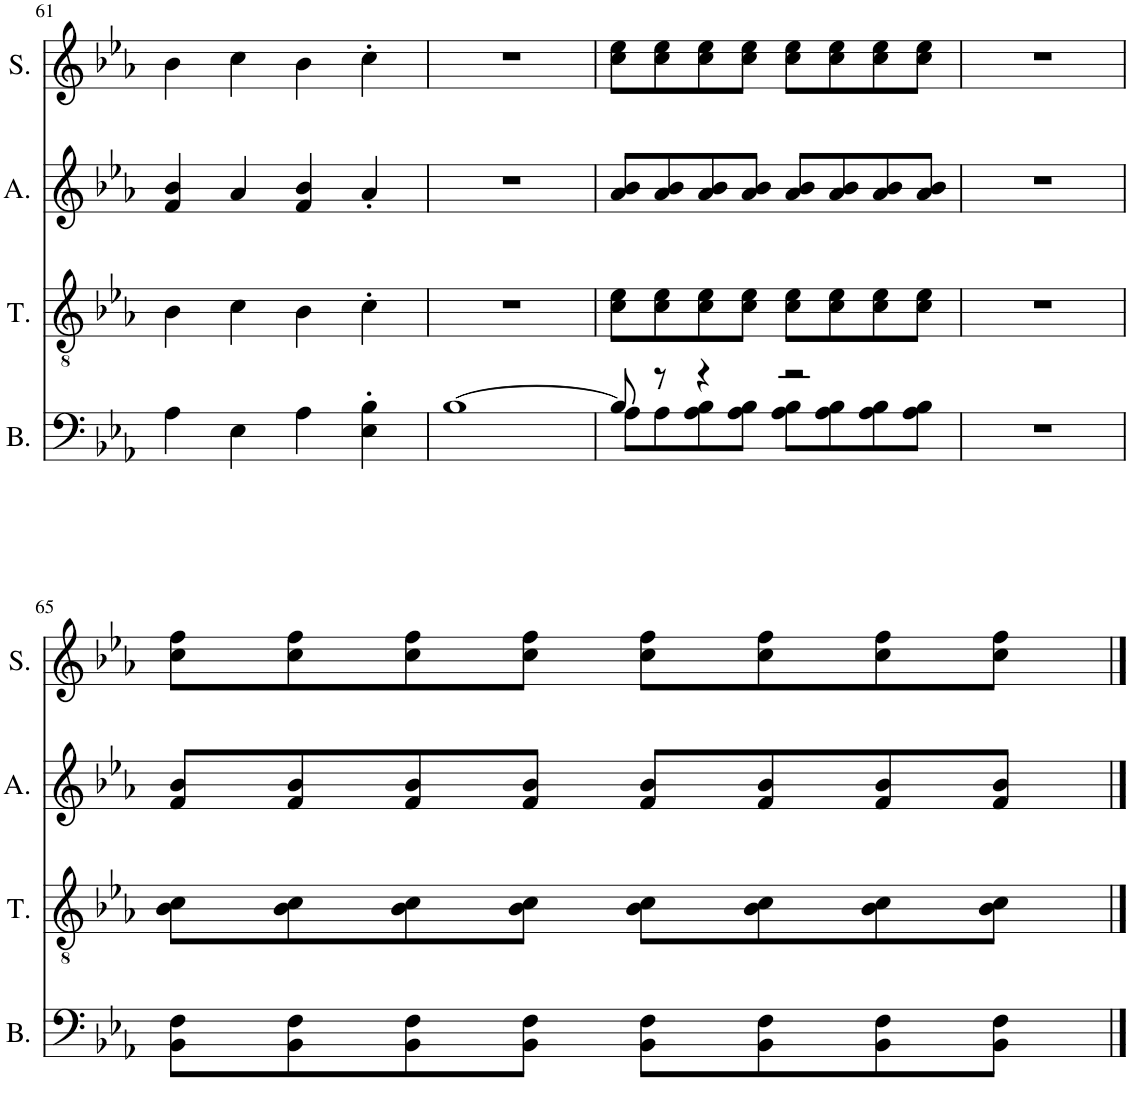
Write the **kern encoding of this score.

**kern	**kern	**kern	**kern
*part4	*part3	*part2	*part1
*staff4	*staff3	*staff2	*staff1
*I"Bass	*I"Tenor	*I"Alto	*I"Soprano
*I'B.	*I'T.	*I'A.	*I'S.
!!LO:PB:g=z
*clefF4	*clefGv2	*clefG2	*clefG2
*k[b-e-a-]	*k[b-e-a-]	*k[b-e-a-]	*k[b-e-a-]
*M4/4	*M4/4	*M4/4	*M4/4
=61	=61	=61	=61
4A-\	4B-\	4f/ 4b-/	4b-\
4E-\	4c\	4a-/	4cc\
4A-\	4B-\	4f/ 4b-/	4b-\
4E-\' 4B-\'	4c'\	4a-'/	4cc'\
=62	=62	=62	=62
[1B-	1r	1r	1r
=63	=63	=63	=63
*^	*	*	*
8B-/]	8A-\L	8c\ 8e-\L	8a-/ 8b-/L	8cc\ 8ee-\L
8r	8A-\	8c\ 8e-\	8a-/ 8b-/	8cc\ 8ee-\
4r	8A-\ 8B-\	8c\ 8e-\	8a-/ 8b-/	8cc\ 8ee-\
.	8A-\ 8B-\J	8c\ 8e-\J	8a-/ 8b-/J	8cc\ 8ee-\J
2r	8A-\ 8B-\L	8c\ 8e-\L	8a-/ 8b-/L	8cc\ 8ee-\L
.	8A-\ 8B-\	8c\ 8e-\	8a-/ 8b-/	8cc\ 8ee-\
.	8A-\ 8B-\	8c\ 8e-\	8a-/ 8b-/	8cc\ 8ee-\
.	8A-\ 8B-\J	8c\ 8e-\J	8a-/ 8b-/J	8cc\ 8ee-\J
*v	*v	*	*	*
=64	=64	=64	=64
1r	1r	1r	1r
!!LO:LB:g=z
=65	=65	=65	=65
8BB-\ 8F\L	8B-\ 8c\L	8f/ 8b-/L	8cc\ 8ff\L
8BB-\ 8F\	8B-\ 8c\	8f/ 8b-/	8cc\ 8ff\
8BB-\ 8F\	8B-\ 8c\	8f/ 8b-/	8cc\ 8ff\
8BB-\ 8F\J	8B-\ 8c\J	8f/ 8b-/J	8cc\ 8ff\J
8BB-\ 8F\L	8B-\ 8c\L	8f/ 8b-/L	8cc\ 8ff\L
8BB-\ 8F\	8B-\ 8c\	8f/ 8b-/	8cc\ 8ff\
8BB-\ 8F\	8B-\ 8c\	8f/ 8b-/	8cc\ 8ff\
8BB-\ 8F\J	8B-\ 8c\J	8f/ 8b-/J	8cc\ 8ff\J
==	==	==	==
*-	*-	*-	*-
